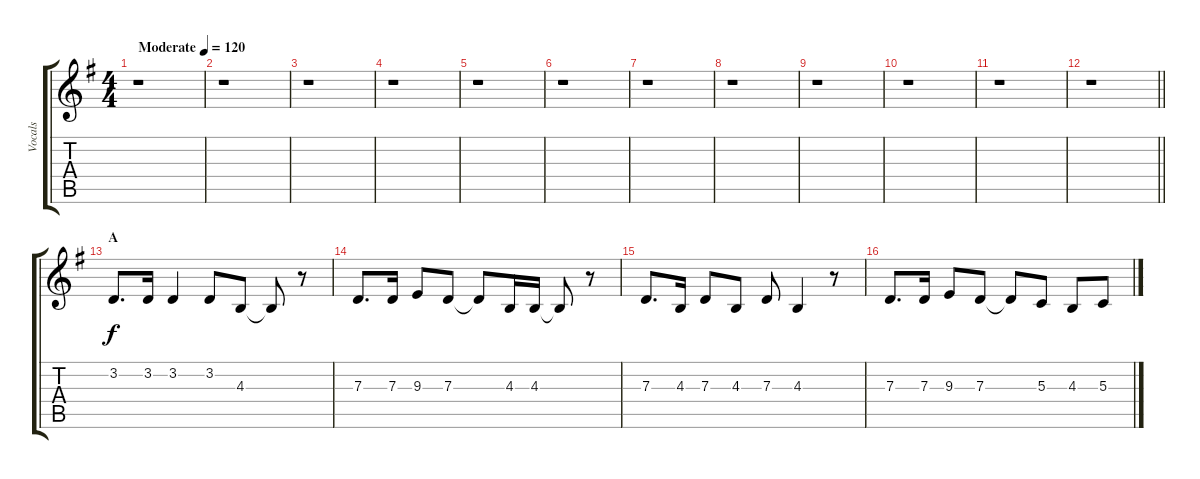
\track ("Vocals" "Vocals") {instrument flute}
\staff {score tabs}
\tuning (E4 B3 G3 D3 A2 E2) {hide}
\ts (4 4)
\tempo (120 "Moderate")
\clef g2
\ks g
r.1{dy f instrument flute} |
r.1 |
r.1 |
r.1 |
r.1 |
r.1 |
r.1 |
r.1 |
r.1 |
r.1 |
r.1 |
\barLineRight lightlight
r.1 |
\section ("" "A")
3.2.8{d} 3.2.16 3.2.4 3.2.8 4.3.8 4.3{t}.8 r.8 |
7.3.8{d} 7.3.16 9.3.8 7.3.8 7.3{t}.8 4.3.16 4.3.16 4.3{t}.8 r.8 |
7.3.8{d} 4.3.16 7.3.8 4.3.8 7.3.8 4.3.4 r.8 |
7.3.8{d} 7.3.16 9.3.8 7.3.8 7.3{t}.8 5.3.8 4.3.8 5.3.8
